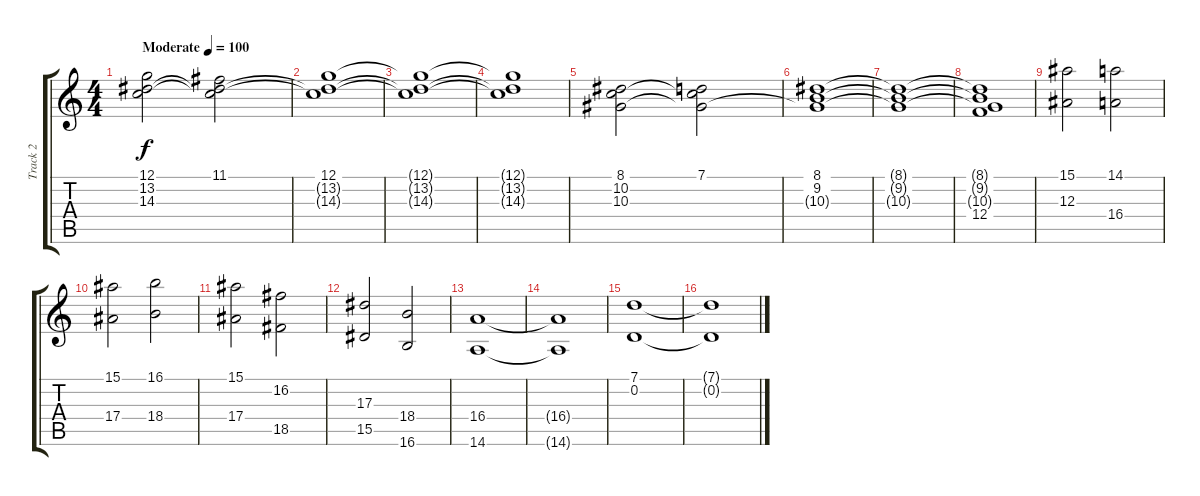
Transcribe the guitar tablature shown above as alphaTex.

\track ("Track 2" "Track 2") {instrument stringensemble1}
\staff {score tabs}
\tuning (G4 D4 Bb3 F3 C3 G2) {hide}
\ts (4 4)
\tempo (100 "Moderate")
\clef g2
\ks c
(12.1 13.2 14.3).2{dy f instrument stringensemble1} (11.1 13.2{t} 14.3{t}).2 |
(12.1 13.2{t} 14.3{t}).1 |
(12.1{t} 13.2{t} 14.3{t}).1{volume 3} |
(12.1{t} 13.2{t} 14.3{t}).1 |
(8.1 10.2 10.3).2{volume 11} (7.1 10.2{t} 10.3{t}).2 |
(8.1 9.2 10.3{t}).1 |
(8.1{t} 9.2{t} 10.3{t}).1 |
(8.1{t} 9.2{t} 10.3{t} 12.4).1 |
(15.1 12.3).2 (14.1 16.4).2 |
(15.1 17.4).2 (16.1 18.4).2 |
(15.1 17.4).2 (16.2 18.5).2 |
(17.3 15.5).2 (18.4 16.6).2 |
(16.4 14.6).1 |
(16.4{t} 14.6{t}).1 |
(7.1 0.2).1 |
(7.1{t} 0.2{t}).1
